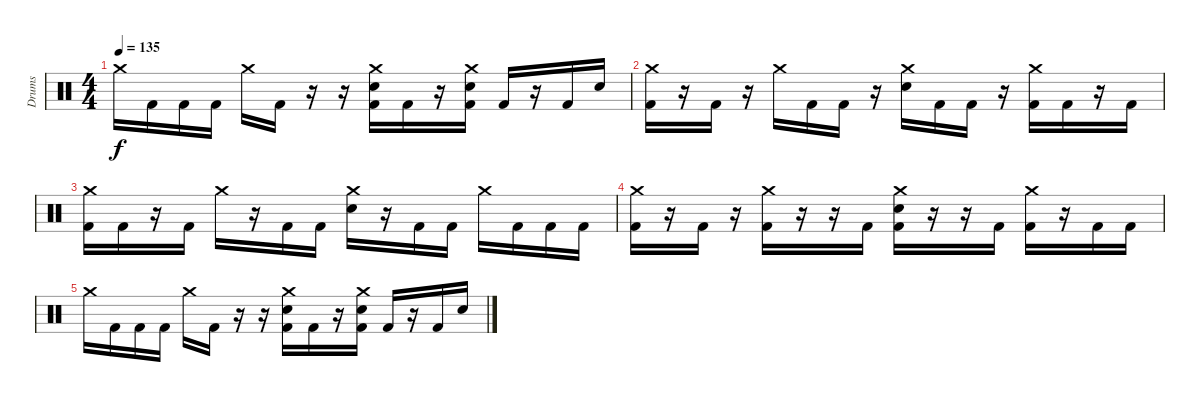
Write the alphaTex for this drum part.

\track ("Drums" "Drums") {instrument percussion}
\staff {score}
\articulation defaults
\ts (4 4)
\tempo 135
\clef neutral
\ks c "Crash medium (hit)".16{dy f} "Kick (hit) 2".16 "Kick (hit) 2".16 "Kick (hit) 2".16 "Crash medium (hit)".16 "Kick (hit) 2".16
r.16 r.16 ("Crash medium (hit)" "Electric Snare (hit)" "Kick (hit) 2").16 "Kick (hit) 2".16 r.16 ("Crash medium (hit)" "Electric Snare (hit)" "Kick (hit) 2").16 "Kick (hit) 2".16 r.16 "Kick (hit) 2".16 "Electric Snare (hit)".16 |
("Crash medium (hit)" "Kick (hit) 2").16 r.16 "Kick (hit) 2".16 r.16 "Crash medium (hit)".16 "Kick (hit) 2".16 "Kick (hit) 2".16 r.16 ("Crash medium (hit)" "Electric Snare (hit)").16 "Kick (hit) 2".16 "Kick (hit) 2".16 r.16 ("Crash medium (hit)" "Kick (hit) 2").16 "Kick (hit) 2".16 r.16 "Kick (hit) 2".16 |
("Crash medium (hit)" "Kick (hit) 2").16 "Kick (hit) 2".16 r.16 "Kick (hit) 2".16 "Crash medium (hit)".16 r.16 "Kick (hit) 2".16 "Kick (hit) 2".16 ("Crash medium (hit)" "Electric Snare (hit)").16 r.16 "Kick (hit) 2".16 "Kick (hit) 2".16 "Crash medium (hit)".16 "Kick (hit) 2".16 "Kick (hit) 2".16 "Kick (hit) 2".16 |
("Crash medium (hit)" "Kick (hit) 2").16 r.16 "Kick (hit) 2".16 r.16 ("Crash medium (hit)" "Kick (hit) 2").16 r.16 r.16 "Kick (hit) 2".16 ("Crash medium (hit)" "Electric Snare (hit)" "Kick (hit) 2").16 r.16 r.16 "Kick (hit) 2".16 ("Crash medium (hit)" "Kick (hit) 2").16 r.16 "Kick (hit) 2".16 "Kick (hit) 2".16 |
"Crash medium (hit)".16 "Kick (hit) 2".16 "Kick (hit) 2".16 "Kick (hit) 2".16 "Crash medium (hit)".16 "Kick (hit) 2".16 r.16 r.16 ("Crash medium (hit)" "Electric Snare (hit)" "Kick (hit) 2").16 "Kick (hit) 2".16 r.16 ("Crash medium (hit)" "Electric Snare (hit)" "Kick (hit) 2").16 "Kick (hit) 2".16 r.16 "Kick (hit) 2".16 "Electric Snare (hit)".16
